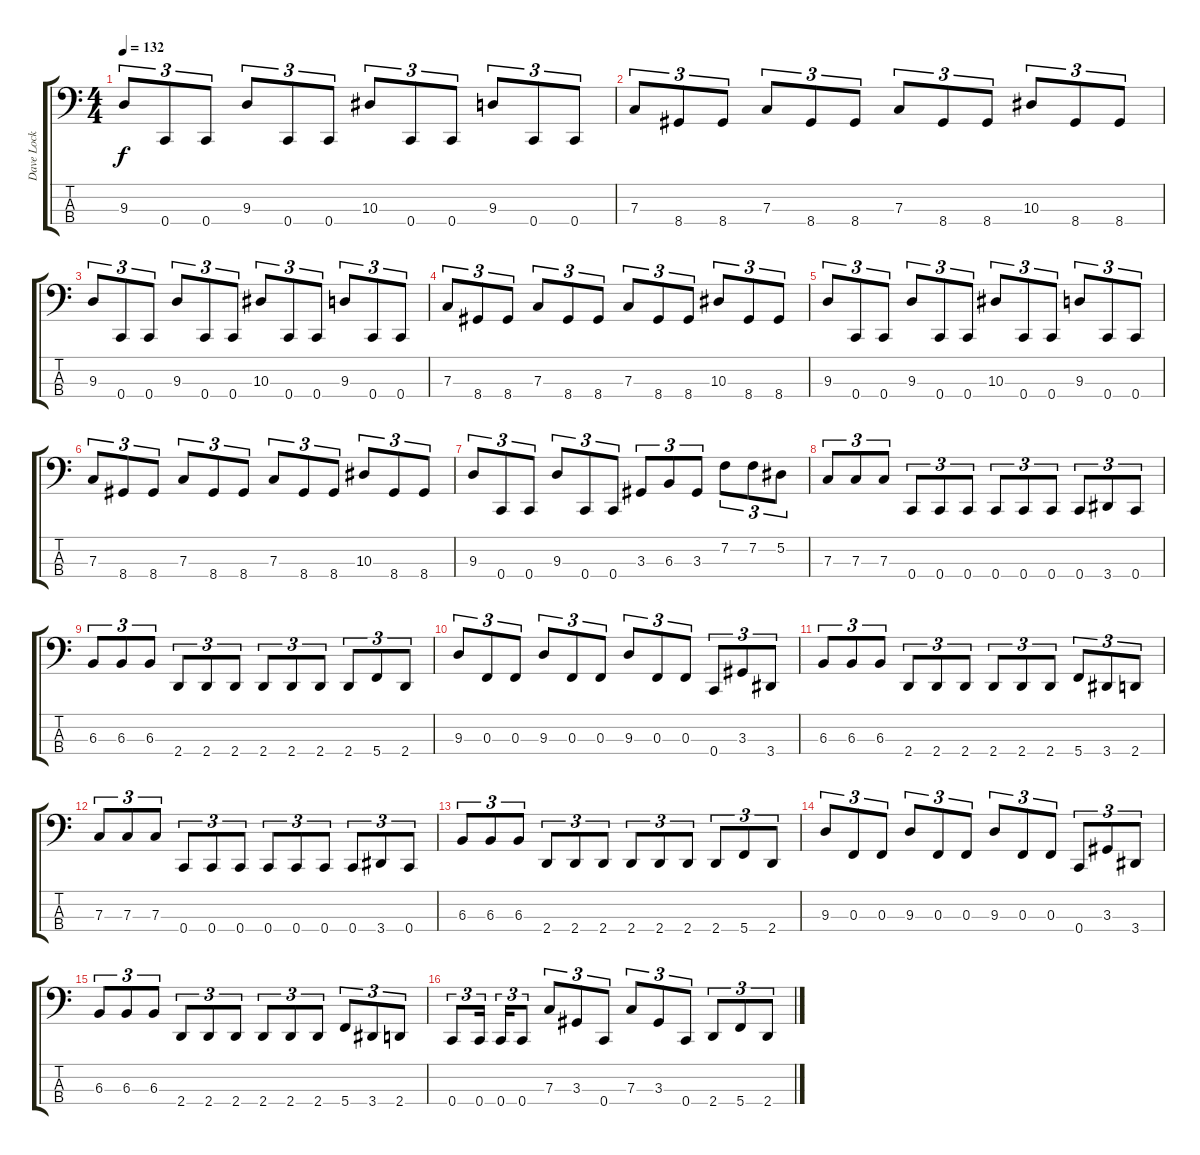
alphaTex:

\track ("Dave Lock (Bass)" "Dave Lock ") {instrument electricbasspick}
\staff {score tabs}
\tuning (Eb2 Bb1 F1 C1) {hide}
\ts (4 4)
\tempo 132
\clef f4
\ks c
9.3.8{tu (3 2) dy f} 0.4.8{tu (3 2)} 0.4.8{tu (3 2)} 9.3.8{tu (3 2)} 0.4.8{tu (3 2)} 0.4.8{tu (3 2)} 10.3.8{tu (3 2)} 0.4.8{tu (3 2)} 0.4.8{tu (3 2)} 9.3.8{tu (3 2)} 0.4.8{tu (3 2)} 0.4.8{tu (3 2)} |
7.3.8{tu (3 2)} 8.4.8{tu (3 2)} 8.4.8{tu (3 2)} 7.3.8{tu (3 2)} 8.4.8{tu (3 2)} 8.4.8{tu (3 2)} 7.3.8{tu (3 2)} 8.4.8{tu (3 2)} 8.4.8{tu (3 2)} 10.3.8{tu (3 2)} 8.4.8{tu (3 2)} 8.4.8{tu (3 2)} |
9.3.8{tu (3 2)} 0.4.8{tu (3 2)} 0.4.8{tu (3 2)} 9.3.8{tu (3 2)} 0.4.8{tu (3 2)} 0.4.8{tu (3 2)} 10.3.8{tu (3 2)} 0.4.8{tu (3 2)} 0.4.8{tu (3 2)} 9.3.8{tu (3 2)} 0.4.8{tu (3 2)} 0.4.8{tu (3 2)} |
7.3.8{tu (3 2)} 8.4.8{tu (3 2)} 8.4.8{tu (3 2)} 7.3.8{tu (3 2)} 8.4.8{tu (3 2)} 8.4.8{tu (3 2)} 7.3.8{tu (3 2)} 8.4.8{tu (3 2)} 8.4.8{tu (3 2)} 10.3.8{tu (3 2)} 8.4.8{tu (3 2)} 8.4.8{tu (3 2)} |
9.3.8{tu (3 2)} 0.4.8{tu (3 2)} 0.4.8{tu (3 2)} 9.3.8{tu (3 2)} 0.4.8{tu (3 2)} 0.4.8{tu (3 2)} 10.3.8{tu (3 2)} 0.4.8{tu (3 2)} 0.4.8{tu (3 2)} 9.3.8{tu (3 2)} 0.4.8{tu (3 2)} 0.4.8{tu (3 2)} |
7.3.8{tu (3 2)} 8.4.8{tu (3 2)} 8.4.8{tu (3 2)} 7.3.8{tu (3 2)} 8.4.8{tu (3 2)} 8.4.8{tu (3 2)} 7.3.8{tu (3 2)} 8.4.8{tu (3 2)} 8.4.8{tu (3 2)} 10.3.8{tu (3 2)} 8.4.8{tu (3 2)} 8.4.8{tu (3 2)} |
9.3.8{tu (3 2)} 0.4.8{tu (3 2)} 0.4.8{tu (3 2)} 9.3.8{tu (3 2)} 0.4.8{tu (3 2)} 0.4.8{tu (3 2)} 3.3.8{tu (3 2)} 6.3.8{tu (3 2)} 3.3.8{tu (3 2)} 7.2.8{tu (3 2)} 7.2.8{tu (3 2)} 5.2.8{tu (3 2)} |
7.3.8{tu (3 2)} 7.3.8{tu (3 2)} 7.3.8{tu (3 2)} 0.4.8{tu (3 2)} 0.4.8{tu (3 2)} 0.4.8{tu (3 2)} 0.4.8{tu (3 2)} 0.4.8{tu (3 2)} 0.4.8{tu (3 2)} 0.4.8{tu (3 2)} 3.4.8{tu (3 2)} 0.4.8{tu (3 2)} |
6.3.8{tu (3 2)} 6.3.8{tu (3 2)} 6.3.8{tu (3 2)} 2.4.8{tu (3 2)} 2.4.8{tu (3 2)} 2.4.8{tu (3 2)} 2.4.8{tu (3 2)} 2.4.8{tu (3 2)} 2.4.8{tu (3 2)} 2.4.8{tu (3 2)} 5.4.8{tu (3 2)} 2.4.8{tu (3 2)} |
9.3.8{tu (3 2)} 0.3.8{tu (3 2)} 0.3.8{tu (3 2)} 9.3.8{tu (3 2)} 0.3.8{tu (3 2)} 0.3.8{tu (3 2)} 9.3.8{tu (3 2)} 0.3.8{tu (3 2)} 0.3.8{tu (3 2)} 0.4.8{tu (3 2)} 3.3.8{tu (3 2)} 3.4.8{tu (3 2)} |
6.3.8{tu (3 2)} 6.3.8{tu (3 2)} 6.3.8{tu (3 2)} 2.4.8{tu (3 2)} 2.4.8{tu (3 2)} 2.4.8{tu (3 2)} 2.4.8{tu (3 2)} 2.4.8{tu (3 2)} 2.4.8{tu (3 2)} 5.4.8{tu (3 2)} 3.4.8{tu (3 2)} 2.4.8{tu (3 2)} |
7.3.8{tu (3 2)} 7.3.8{tu (3 2)} 7.3.8{tu (3 2)} 0.4.8{tu (3 2)} 0.4.8{tu (3 2)} 0.4.8{tu (3 2)} 0.4.8{tu (3 2)} 0.4.8{tu (3 2)} 0.4.8{tu (3 2)} 0.4.8{tu (3 2)} 3.4.8{tu (3 2)} 0.4.8{tu (3 2)} |
6.3.8{tu (3 2)} 6.3.8{tu (3 2)} 6.3.8{tu (3 2)} 2.4.8{tu (3 2)} 2.4.8{tu (3 2)} 2.4.8{tu (3 2)} 2.4.8{tu (3 2)} 2.4.8{tu (3 2)} 2.4.8{tu (3 2)} 2.4.8{tu (3 2)} 5.4.8{tu (3 2)} 2.4.8{tu (3 2)} |
9.3.8{tu (3 2)} 0.3.8{tu (3 2)} 0.3.8{tu (3 2)} 9.3.8{tu (3 2)} 0.3.8{tu (3 2)} 0.3.8{tu (3 2)} 9.3.8{tu (3 2)} 0.3.8{tu (3 2)} 0.3.8{tu (3 2)} 0.4.8{tu (3 2)} 3.3.8{tu (3 2)} 3.4.8{tu (3 2)} |
6.3.8{tu (3 2)} 6.3.8{tu (3 2)} 6.3.8{tu (3 2)} 2.4.8{tu (3 2)} 2.4.8{tu (3 2)} 2.4.8{tu (3 2)} 2.4.8{tu (3 2)} 2.4.8{tu (3 2)} 2.4.8{tu (3 2)} 5.4.8{tu (3 2)} 3.4.8{tu (3 2)} 2.4.8{tu (3 2)} |
0.4.8{tu (3 2)} 0.4.16{tu (3 2)} 0.4.16{tu (3 2)} 0.4.8{tu (3 2)} 7.3.8{tu (3 2)} 3.3.8{tu (3 2)} 0.4.8{tu (3 2)} 7.3.8{tu (3 2)} 3.3.8{tu (3 2)} 0.4.8{tu (3 2)} 2.4.8{tu (3 2)} 5.4.8{tu (3 2)} 2.4.8{tu (3 2)}
